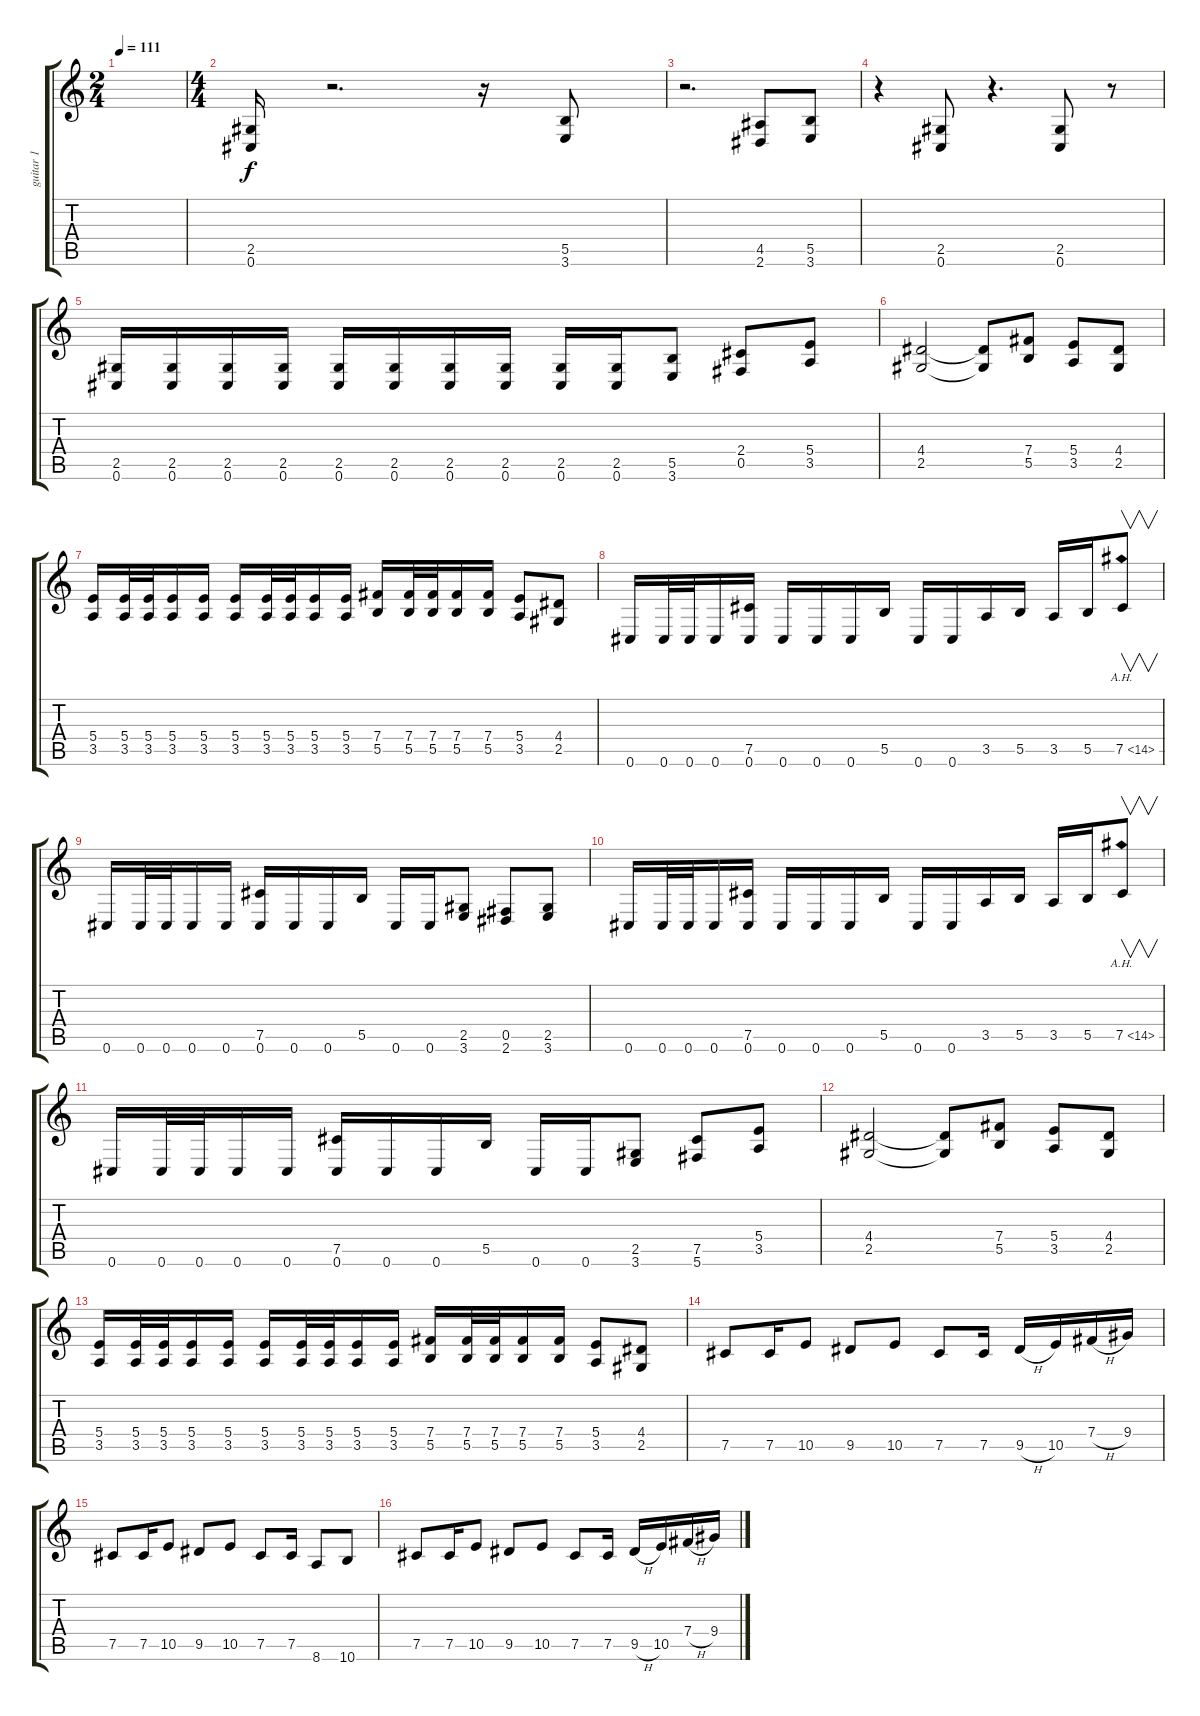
\track ("guitar 1" "guitar 1") {instrument distortionguitar}
\staff {score tabs}
\tuning (Db4 Ab3 E3 B2 Gb2 Db2) {hide}
\ts (2 4)
\tempo 111
\clef g2
\ks c
|
\ts (4 4)
(2.5 0.6).16 r.2{d} r.16 (5.5 3.6).8 |
r.2{d} (4.5 2.6).8 (5.5 3.6).8 |
r.4 (2.5 0.6).8 r.4{d} (2.5 0.6).8 r.8 |
(2.5 0.6).16 (2.5 0.6).16 (2.5 0.6).16 (2.5 0.6).16 (2.5 0.6).16 (2.5 0.6).16 (2.5 0.6).16 (2.5 0.6).16 (2.5 0.6).16 (2.5 0.6).16 (5.5 3.6).8 (2.4 0.5).8 (5.4 3.5).8 |
(4.4 2.5).2 (4.4{t} 2.5{t}).8 (7.4 5.5).8 (5.4 3.5).8 (4.4 2.5).8 |
(5.4 3.5).16 (5.4 3.5).32 (5.4 3.5).32 (5.4 3.5).16 (5.4 3.5).16 (5.4 3.5).16 (5.4 3.5).32 (5.4 3.5).32 (5.4 3.5).16 (5.4 3.5).16 (7.4 5.5).16 (7.4 5.5).32 (7.4 5.5).32 (7.4 5.5).16 (7.4 5.5).16 (5.4 3.5).8 (4.4 2.5).8 |
0.6.16 0.6.32 0.6.32 0.6.16 (7.5 0.6).16 0.6.16 0.6.16 0.6.16 5.5.16 0.6.16 0.6.16 3.5.16 5.5.16 3.5.16 5.5.16 7.5{ah 7}.8{v} |
0.6.16 0.6.32 0.6.32 0.6.16 0.6.16 (7.5 0.6).16 0.6.16 0.6.16 5.5.16 0.6.16 0.6.16 (2.5 3.6).8 (0.5 2.6).8 (2.5 3.6).8 |
0.6.16 0.6.32 0.6.32 0.6.16 (7.5 0.6).16 0.6.16 0.6.16 0.6.16 5.5.16 0.6.16 0.6.16 3.5.16 5.5.16 3.5.16 5.5.16 7.5{ah 7}.8{v} |
0.6.16 0.6.32 0.6.32 0.6.16 0.6.16 (7.5 0.6).16 0.6.16 0.6.16 5.5.16 0.6.16 0.6.16 (2.5 3.6).8 (7.5 5.6).8 (5.4 3.5).8 |
(4.4 2.5).2 (4.4{t} 2.5{t}).8 (7.4 5.5).8 (5.4 3.5).8 (4.4 2.5).8 |
(5.4 3.5).16 (5.4 3.5).32 (5.4 3.5).32 (5.4 3.5).16 (5.4 3.5).16 (5.4 3.5).16 (5.4 3.5).32 (5.4 3.5).32 (5.4 3.5).16 (5.4 3.5).16 (7.4 5.5).16 (7.4 5.5).32 (7.4 5.5).32 (7.4 5.5).16 (7.4 5.5).16 (5.4 3.5).8 (4.4 2.5).8 |
7.5.8 7.5.16 10.5.8 9.5.8 10.5.8 7.5.8 7.5.16 9.5{h}.16 10.5.16 7.4{h}.16 9.4.16 |
7.5.8 7.5.16 10.5.8 9.5.8 10.5.8 7.5.8 7.5.16 8.6.8 10.6.8 |
7.5.8 7.5.16 10.5.8 9.5.8 10.5.8 7.5.8 7.5.16 9.5{h}.16 10.5.16 7.4{h}.16 9.4.16
